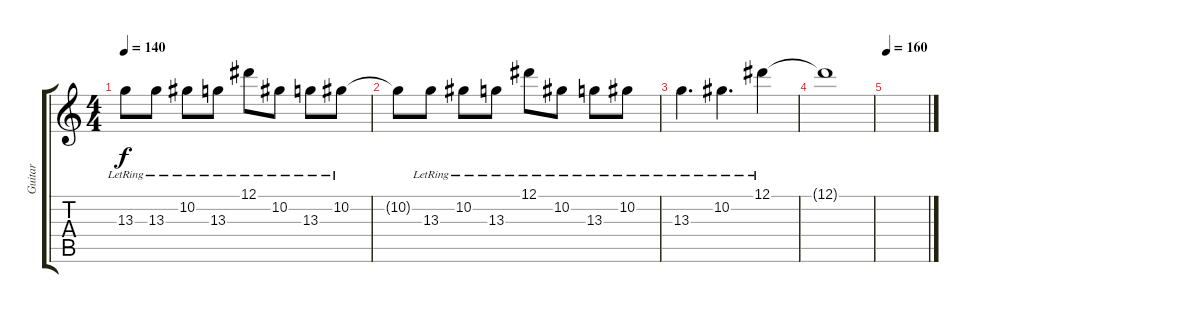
\track ("Guitar" "Guitar") {instrument distortionguitar}
\staff {score tabs}
\tuning (Eb4 Bb3 Gb3 Db3 Ab2 Db2) {hide}
\ts (4 4)
\tempo 140
\clef g2
\ks c
13.3{lr}.8{dy f} 13.3{lr}.8 10.2{lr}.8 13.3{lr}.8 12.1{lr}.8 10.2{lr}.8 13.3{lr}.8 10.2{lr}.8 |
10.2{t}.8 13.3{lr}.8 10.2{lr}.8 13.3{lr}.8 12.1{lr}.8 10.2{lr}.8 13.3{lr}.8 10.2{lr}.8 |
13.3{lr}.4{d} 10.2{lr}.4{d} 12.1{lr}.4 |
12.1{t}.1 |
\tempo 160
